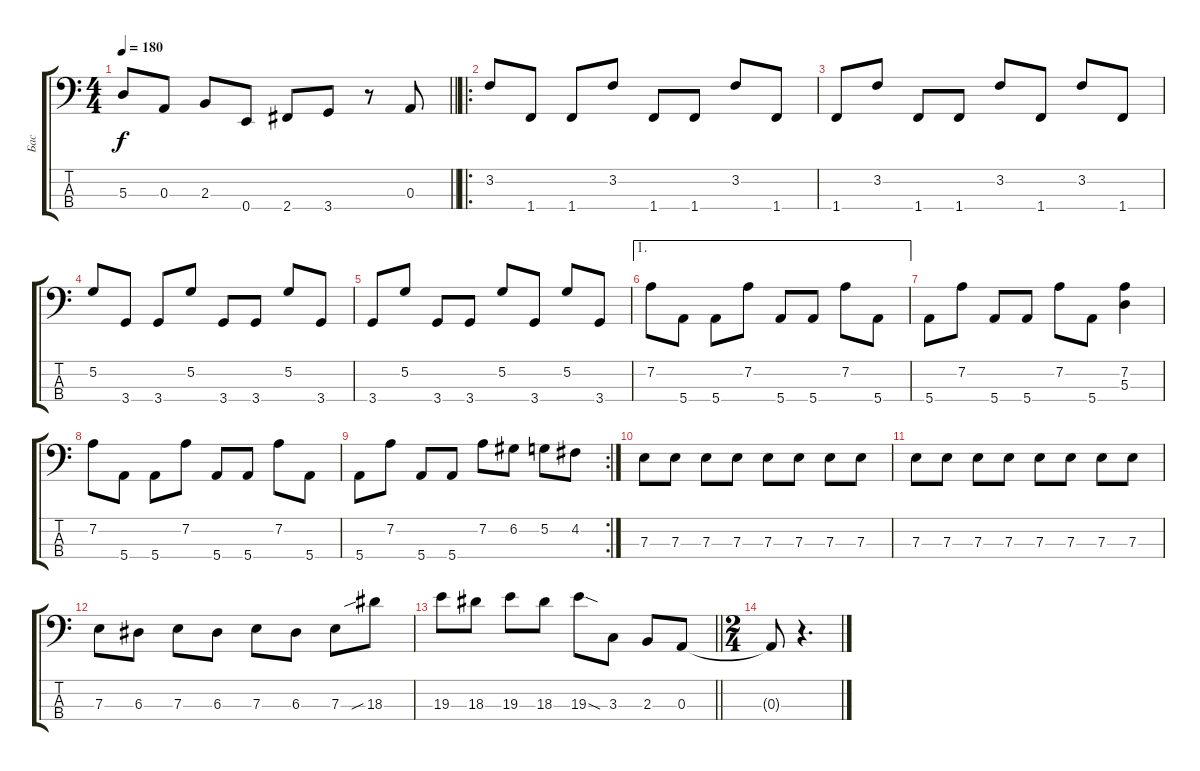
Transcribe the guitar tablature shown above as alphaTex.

\track ("Бас" "Бас") {instrument distortionguitar}
\staff {score tabs}
\tuning (G2 D2 A1 E1) {hide}
\ts (4 4)
\tempo 180
\clef f4
\barLineRight lightlight
\ks c
5.3{t}.8{dy f} 0.3.8 2.3.8 0.4.8 2.4.8 3.4.8 r.8 0.3.8 |
\ro
3.2.8 1.4.8 1.4.8 3.2.8 1.4.8 1.4.8 3.2.8 1.4.8 |
1.4.8 3.2.8 1.4.8 1.4.8 3.2.8 1.4.8 3.2.8 1.4.8 |
5.2.8 3.4.8 3.4.8 5.2.8 3.4.8 3.4.8 5.2.8 3.4.8 |
3.4.8 5.2.8 3.4.8 3.4.8 5.2.8 3.4.8 5.2.8 3.4.8 |
\ae 1
7.2.8 5.4.8 5.4.8 7.2.8 5.4.8 5.4.8 7.2.8 5.4.8 |
5.4.8 7.2.8 5.4.8 5.4.8 7.2.8 5.4.8 (7.2 5.3).4 |
7.2.8 5.4.8 5.4.8 7.2.8 5.4.8 5.4.8 7.2.8 5.4.8 |
\rc 2
5.4.8 7.2.8 5.4.8 5.4.8 7.2.8 6.2.8 5.2.8 4.2.8 |
7.3.8 7.3.8 7.3.8 7.3.8 7.3.8 7.3.8 7.3.8 7.3.8 |
7.3.8 7.3.8 7.3.8 7.3.8 7.3.8 7.3.8 7.3.8 7.3.8 |
7.3.8 6.3.8 7.3.8 6.3.8 7.3.8 6.3.8 7.3.8 18.3{sib}.8 |
\barLineRight lightlight
19.3.8 18.3.8 19.3.8 18.3.8 19.3{sod}.8 3.3.8 2.3.8 0.3.8 |
\ts (2 4)
0.3{t}.8 r.4{d}
